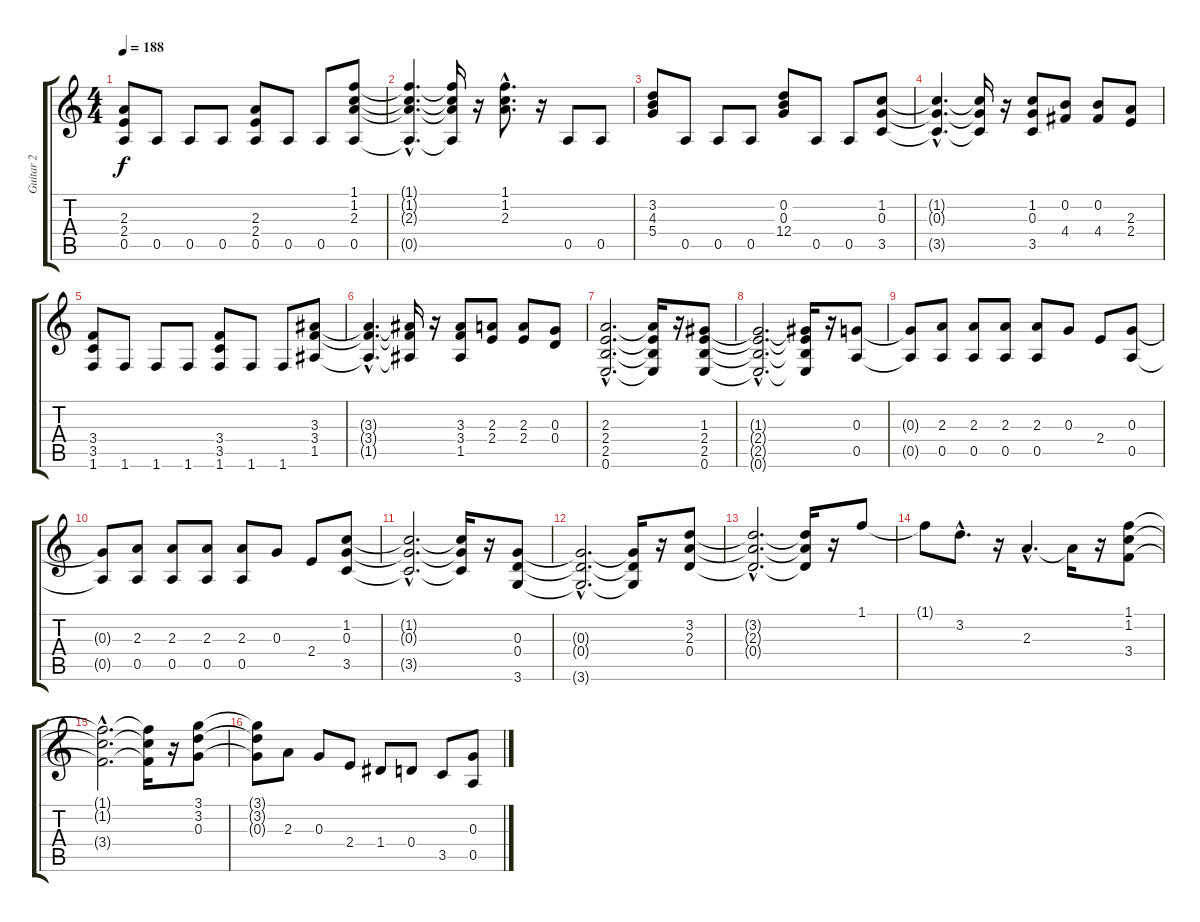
\track ("Guitar 2" "Guitar 2") {instrument distortionguitar}
\staff {score tabs}
\tuning (E4 B3 G3 D3 A2 E2) {hide}
\ts (4 4)
\tempo 188
\clef g2
\ks c
(2.3 2.4 0.5).8{dy f} 0.5.8 0.5.8 0.5.8 (2.3 2.4 0.5).8 0.5.8 0.5.8 (1.1 1.2 2.3 0.5).8 |
(1.1{hac t} 1.2{hac t} 2.3{hac t} 0.5{hac t}).4{d} (1.1{t} 1.2{t} 2.3{t} 0.5{t}).16 r.16 (1.1{hac} 1.2{hac} 2.3{hac}).8{d} r.16 0.5.8 0.5.8 |
(3.2 4.3 5.4).8 0.5.8 0.5.8 0.5.8 (0.2 0.3 12.4).8 0.5.8 0.5.8 (1.2 0.3 3.5).8 |
(1.2{hac t} 0.3{hac t} 3.5{hac t}).4{d} (1.2{t} 0.3{t} 3.5{t}).16 r.16 (1.2 0.3 3.5).8 (0.2 4.4).8 (0.2 4.4).8 (2.3 2.4).8 |
(3.4 3.5 1.6).8 1.6.8 1.6.8 1.6.8 (3.4 3.5 1.6).8 1.6.8 1.6.8 (3.3 3.4 1.5).8 |
(3.3{hac t} 3.4{hac t} 1.5{hac t}).4{d} (3.3{t} 3.4{t} 1.5{t}).16 r.16 (3.3 3.4 1.5).8 (2.3 2.4).8 (2.3 2.4).8 (0.3 0.4).8 |
(2.3{hac} 2.4{hac} 2.5{hac} 0.6{hac}).2{d} (2.3{t} 2.4{t} 2.5{t} 0.6{t}).16 r.16 (1.3 2.4 2.5 0.6).8 |
(1.3{hac t} 2.4{hac t} 2.5{hac t} 0.6{hac t}).2{d} (1.3{t} 2.4{t} 2.5{t} 0.6{t}).16 r.16 (0.3 0.5).8 |
(0.3{t} 0.5{t}).8 (2.3 0.5).8 (2.3 0.5).8 (2.3 0.5).8 (2.3 0.5).8 0.3.8 2.4.8 (0.3 0.5).8 |
(0.3{t} 0.5{t}).8 (2.3 0.5).8 (2.3 0.5).8 (2.3 0.5).8 (2.3 0.5).8 0.3.8 2.4.8 (1.2 0.3 3.5).8 |
(1.2{hac t} 0.3{hac t} 3.5{hac t}).2{d} (1.2{t} 0.3{t} 3.5{t}).16 r.16 (0.3 0.4 3.6).8 |
(0.3{hac t} 0.4{hac t} 3.6{hac t}).2{d} (0.3{t} 0.4{t} 3.6{t}).16 r.16 (3.2 2.3 0.4).8 |
(3.2{hac t} 2.3{hac t} 0.4{hac t}).2{d} (3.2{t} 2.3{t} 0.4{t}).16 r.16 1.1.8 |
1.1{t}.8 3.2{hac}.8{d} r.16 2.3{hac}.4{d} 2.3{t}.16 r.16 (1.1 1.2 3.4).8 |
(1.1{hac t} 1.2{hac t} 3.4{hac t}).2{d} (1.1{t} 1.2{t} 3.4{t}).16 r.16 (3.1 3.2 0.3).8 |
(3.1{t} 3.2{t} 0.3{t}).8 2.3.8 0.3.8 2.4.8 1.4.8 0.4.8 3.5.8 (0.3 0.5).8
